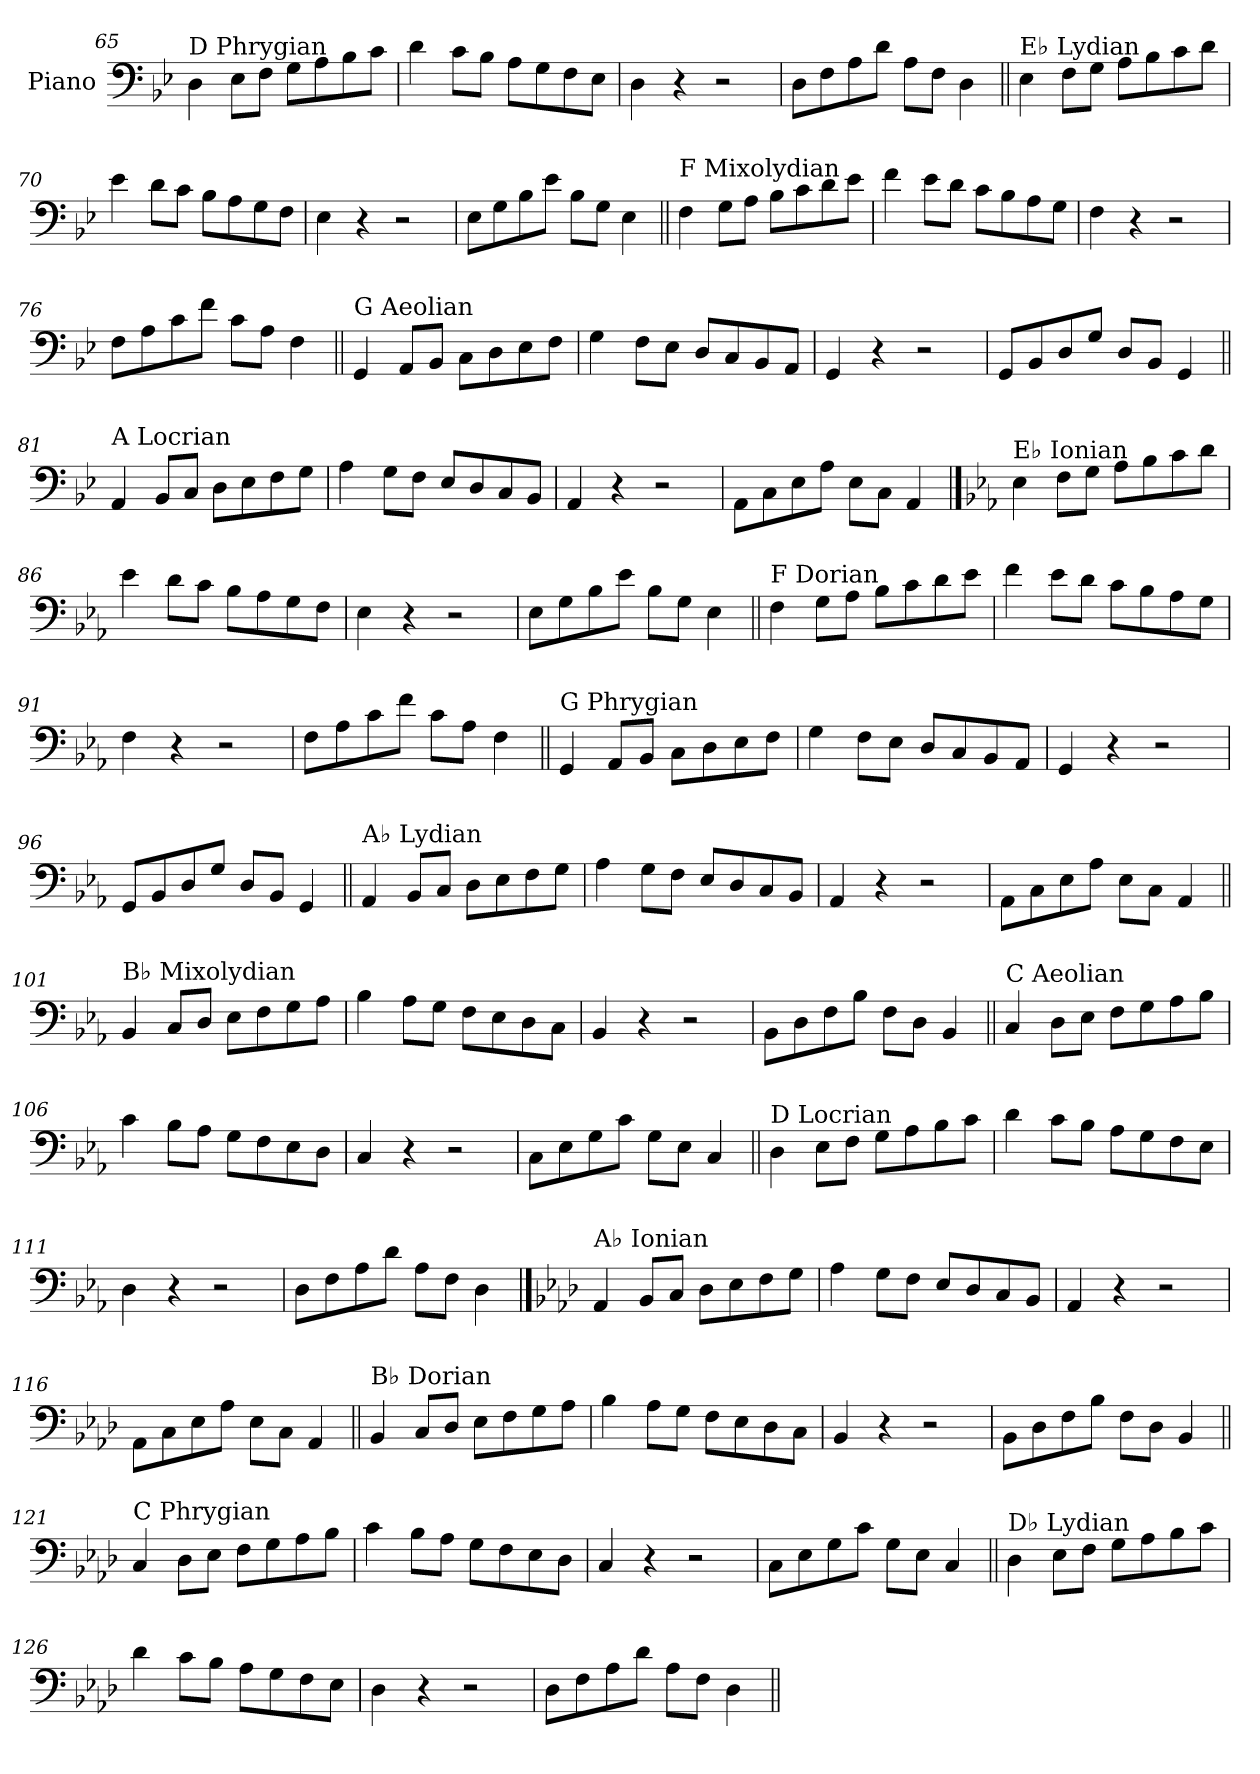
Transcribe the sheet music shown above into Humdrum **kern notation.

**kern
*part1
*staff1
*I"Piano
*I'Pno.
!!LO:LB:g=z
*clefF4
*k[b-e-]
=65
!LO:TX:a:t=D Phrygian
4D\
8E-\L
8F\J
8G\L
8A\
8B-\
8c\J
=66
4d\
8c\L
8B-\J
8A\L
8G\
8F\
8E-\J
=67
4D\
4r
2r
=68
8D\L
8F\
8A\
8d\J
8A\L
8F\J
4D\
!!LO:LB:g=z
=69||
!LO:TX:a:t=E♭ Lydian
4E-\
8F\L
8G\J
8A\L
8B-\
8c\
8d\J
=70
4e-\
8d\L
8c\J
8B-\L
8A\
8G\
8F\J
=71
4E-\
4r
2r
=72
8E-\L
8G\
8B-\
8e-\J
8B-\L
8G\J
4E-\
!!LO:LB:g=z
=73||
!LO:TX:a:t=F Mixolydian
4F\
8G\L
8A\J
8B-\L
8c\
8d\
8e-\J
=74
4f\
8e-\L
8d\J
8c\L
8B-\
8A\
8G\J
=75
4F\
4r
2r
=76
8F\L
8A\
8c\
8f\J
8c\L
8A\J
4F\
!!LO:LB:g=z
=77||
!LO:TX:a:t=G Aeolian
4GG/
8AA/L
8BB-/J
8C\L
8D\
8E-\
8F\J
=78
4G\
8F\L
8E-\J
8D/L
8C/
8BB-/
8AA/J
=79
4GG/
4r
2r
=80
8GG/L
8BB-/
8D/
8G/J
8D/L
8BB-/J
4GG/
!!LO:LB:g=z
=81||
!LO:TX:a:t=A Locrian
4AA/
8BB-/L
8C/J
8D\L
8E-\
8F\
8G\J
=82
4A\
8G\L
8F\J
8E-/L
8D/
8C/
8BB-/J
=83
4AA/
4r
2r
=84
8AA\L
8C\
8E-\
8A\J
8E-\L
8C\J
4AA/
!!LO:PB:g=z
==85
*k[b-e-a-]
!LO:TX:a:t=E♭ Ionian
4E-\
8F\L
8G\J
8A-\L
8B-\
8c\
8d\J
=86
4e-\
8d\L
8c\J
8B-\L
8A-\
8G\
8F\J
=87
4E-\
4r
2r
=88
8E-\L
8G\
8B-\
8e-\J
8B-\L
8G\J
4E-\
!!LO:LB:g=z
=89||
!LO:TX:a:t=F Dorian
4F\
8G\L
8A-\J
8B-\L
8c\
8d\
8e-\J
=90
4f\
8e-\L
8d\J
8c\L
8B-\
8A-\
8G\J
=91
4F\
4r
2r
=92
8F\L
8A-\
8c\
8f\J
8c\L
8A-\J
4F\
!!LO:LB:g=z
=93||
!LO:TX:a:t=G Phrygian
4GG/
8AA-/L
8BB-/J
8C\L
8D\
8E-\
8F\J
=94
4G\
8F\L
8E-\J
8D/L
8C/
8BB-/
8AA-/J
=95
4GG/
4r
2r
=96
8GG/L
8BB-/
8D/
8G/J
8D/L
8BB-/J
4GG/
!!LO:LB:g=z
=97||
!LO:TX:a:t=A♭ Lydian
4AA-/
8BB-/L
8C/J
8D\L
8E-\
8F\
8G\J
=98
4A-\
8G\L
8F\J
8E-/L
8D/
8C/
8BB-/J
=99
4AA-/
4r
2r
=100
8AA-\L
8C\
8E-\
8A-\J
8E-\L
8C\J
4AA-/
!!LO:LB:g=z
=101||
!LO:TX:a:t=B♭ Mixolydian
4BB-/
8C/L
8D/J
8E-\L
8F\
8G\
8A-\J
=102
4B-\
8A-\L
8G\J
8F\L
8E-\
8D\
8C\J
=103
4BB-/
4r
2r
=104
8BB-\L
8D\
8F\
8B-\J
8F\L
8D\J
4BB-/
!!LO:LB:g=z
=105||
!LO:TX:a:t=C Aeolian
4C/
8D\L
8E-\J
8F\L
8G\
8A-\
8B-\J
=106
4c\
8B-\L
8A-\J
8G\L
8F\
8E-\
8D\J
=107
4C/
4r
2r
=108
8C\L
8E-\
8G\
8c\J
8G\L
8E-\J
4C/
!!LO:LB:g=z
=109||
!LO:TX:a:t=D Locrian
4D\
8E-\L
8F\J
8G\L
8A-\
8B-\
8c\J
=110
4d\
8c\L
8B-\J
8A-\L
8G\
8F\
8E-\J
=111
4D\
4r
2r
=112
8D\L
8F\
8A-\
8d\J
8A-\L
8F\J
4D\
!!LO:PB:g=z
==113
*k[b-e-a-d-]
!LO:TX:a:t=A♭ Ionian
4AA-/
8BB-/L
8C/J
8D-\L
8E-\
8F\
8G\J
=114
4A-\
8G\L
8F\J
8E-/L
8D-/
8C/
8BB-/J
=115
4AA-/
4r
2r
=116
8AA-\L
8C\
8E-\
8A-\J
8E-\L
8C\J
4AA-/
!!LO:LB:g=z
=117||
!LO:TX:a:t=B♭ Dorian
4BB-/
8C/L
8D-/J
8E-\L
8F\
8G\
8A-\J
=118
4B-\
8A-\L
8G\J
8F\L
8E-\
8D-\
8C\J
=119
4BB-/
4r
2r
=120
8BB-\L
8D-\
8F\
8B-\J
8F\L
8D-\J
4BB-/
!!LO:LB:g=z
=121||
!LO:TX:a:t=C Phrygian
4C/
8D-\L
8E-\J
8F\L
8G\
8A-\
8B-\J
=122
4c\
8B-\L
8A-\J
8G\L
8F\
8E-\
8D-\J
=123
4C/
4r
2r
=124
8C\L
8E-\
8G\
8c\J
8G\L
8E-\J
4C/
!!LO:LB:g=z
=125||
!LO:TX:a:t=D♭ Lydian
4D-\
8E-\L
8F\J
8G\L
8A-\
8B-\
8c\J
=126
4d-\
8c\L
8B-\J
8A-\L
8G\
8F\
8E-\J
=127
4D-\
4r
2r
=128
8D-\L
8F\
8A-\
8d-\J
8A-\L
8F\J
4D-\
=||
*-
